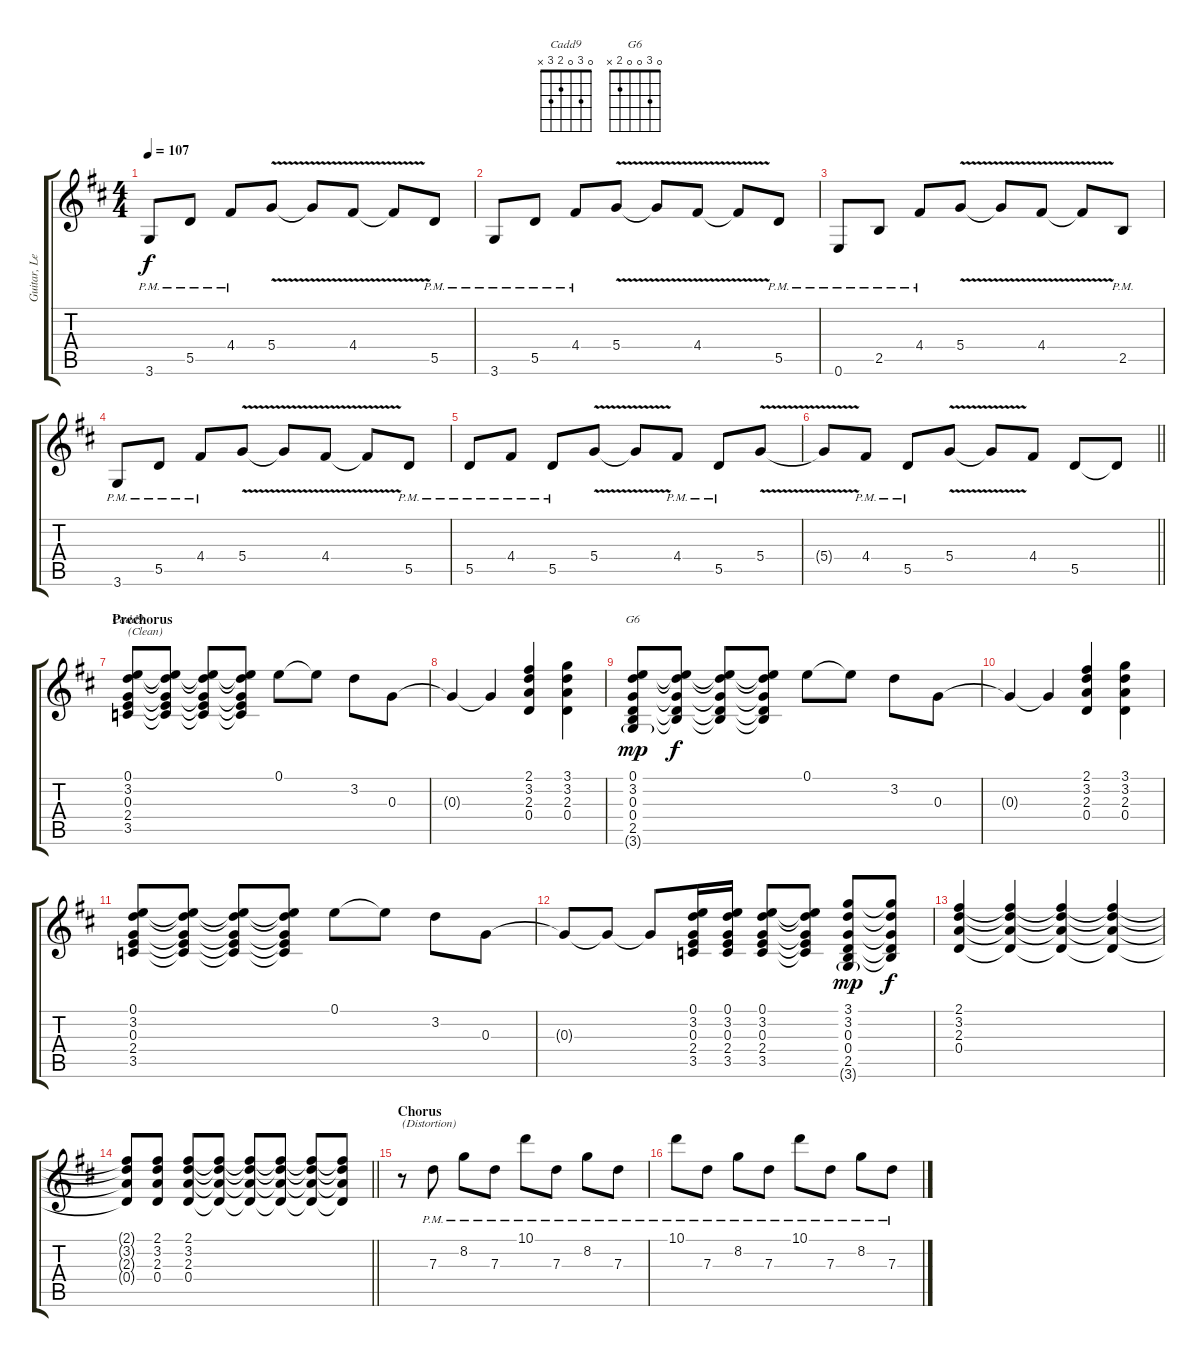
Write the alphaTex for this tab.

\track ("Guitar, Lead" "Guitar, Le") {mute instrument distortionguitar}
\staff {score tabs}
\tuning (E4 B3 G3 D3 A2 E2) {hide}
\chord ("Cadd9" 0 3 0 2 3 x)
\chord ("G6" 0 3 0 0 2 x)
\ts (4 4)
\tempo 107
\clef g2
\ks d
3.6{pm}.8{dy f} 5.5{pm}.8 4.4{pm}.8 5.4{v}.8 5.4{t}.8 4.4{v}.8 4.4{t}.8 5.5{pm}.8 |
3.6{pm}.8 5.5{pm}.8 4.4{pm}.8 5.4{v}.8 5.4{t}.8 4.4{v}.8 4.4{t}.8 5.5{pm}.8 |
0.6{pm}.8 2.5{pm}.8 4.4{pm}.8 5.4{v}.8 5.4{t}.8 4.4{v}.8 4.4{t}.8 2.5{pm}.8 |
3.6{pm}.8 5.5{pm}.8 4.4{pm}.8 5.4{v}.8 5.4{t}.8 4.4{v}.8 4.4{t}.8 5.5{pm}.8 |
5.5{pm}.8 4.4{pm}.8 5.5{pm}.8 5.4{v}.8 5.4{t}.8 4.4{pm}.8 5.5{pm}.8 5.4{v}.8 |
\barLineRight lightlight
5.4{t}.8 4.4{pm}.8 5.5{pm}.8 5.4{v}.8 5.4{t}.8 4.4.8 5.5.8 5.5{t}.8 |
\section ("" "Prechorus")
(0.1 3.2 0.3 2.4 3.5).8{ch "Cadd9" txt "(Clean)" instrument electricguitarclean} (0.1{t} 3.2{t} 0.3{t} 2.4{t} 3.5{t}).8 (0.1{t} 3.2{t} 0.3{t} 2.4{t} 3.5{t}).8 (0.1{t} 3.2{t} 0.3{t} 2.4{t} 3.5{t}).8 0.1.8 0.1{t}.8 3.2.8 0.3.8 |
0.3{t}.4 0.3{t}.4 (2.1 3.2 2.3 0.4).4 (3.1 3.2 2.3 0.4).4 |
(0.1 3.2 0.3 0.4 2.5 3.6{g}).8{ch "G6" dy mp} (0.1{t} 3.2{t} 0.3{t} 0.4{t} 2.5{t}).8{dy f} (0.1{t} 3.2{t} 0.3{t} 0.4{t} 2.5{t}).8 (0.1{t} 3.2{t} 0.3{t} 0.4{t} 2.5{t}).8 0.1.8 0.1{t}.8 3.2.8 0.3.8 |
0.3{t}.4 0.3{t}.4 (2.1 3.2 2.3 0.4).4 (3.1 3.2 2.3 0.4).4 |
(0.1 3.2 0.3 2.4 3.5).8 (0.1{t} 3.2{t} 0.3{t} 2.4{t} 3.5{t}).8 (0.1{t} 3.2{t} 0.3{t} 2.4{t} 3.5{t}).8 (0.1{t} 3.2{t} 0.3{t} 2.4{t} 3.5{t}).8 0.1.8 0.1{t}.8 3.2.8 0.3.8 |
0.3{t}.8 0.3{t}.8 0.3{t}.8 (0.1 3.2 0.3 2.4 3.5).16 (0.1 3.2 0.3 2.4 3.5).16 (0.1 3.2 0.3 2.4 3.5).8 (0.1{t} 3.2{t} 0.3{t} 2.4{t} 3.5{t}).8 (3.1 3.2 0.3 0.4 2.5 3.6{g}).8{dy mp} (3.1{t} 3.2{t} 0.3{t} 0.4{t} 2.5{t}).8{dy f} |
(2.1 3.2 2.3 0.4).4 (2.1{t} 3.2{t} 2.3{t} 0.4{t}).4 (2.1{t} 3.2{t} 2.3{t} 0.4{t}).4 (2.1{t} 3.2{t} 2.3{t} 0.4{t}).4 |
\barLineRight lightlight
(2.1{t} 3.2{t} 2.3{t} 0.4{t}).8 (2.1 3.2 2.3 0.4).8 (2.1 3.2 2.3 0.4).8 (2.1{t} 3.2{t} 2.3{t} 0.4{t}).8 (2.1{t} 3.2{t} 2.3{t} 0.4{t}).8 (2.1{t} 3.2{t} 2.3{t} 0.4{t}).8 (2.1{t} 3.2{t} 2.3{t} 0.4{t}).8 (2.1{t} 3.2{t} 2.3{t} 0.4{t}).8 |
\section ("" "Chorus")
r.8{txt "(Distortion)" instrument distortionguitar} 7.3{pm}.8 8.2{pm}.8 7.3{pm}.8 10.1{pm}.8 7.3{pm}.8 8.2{pm}.8 7.3{pm}.8 |
10.1{pm}.8 7.3{pm}.8 8.2{pm}.8 7.3{pm}.8 10.1{pm}.8 7.3{pm}.8 8.2{pm}.8 7.3{pm}.8
